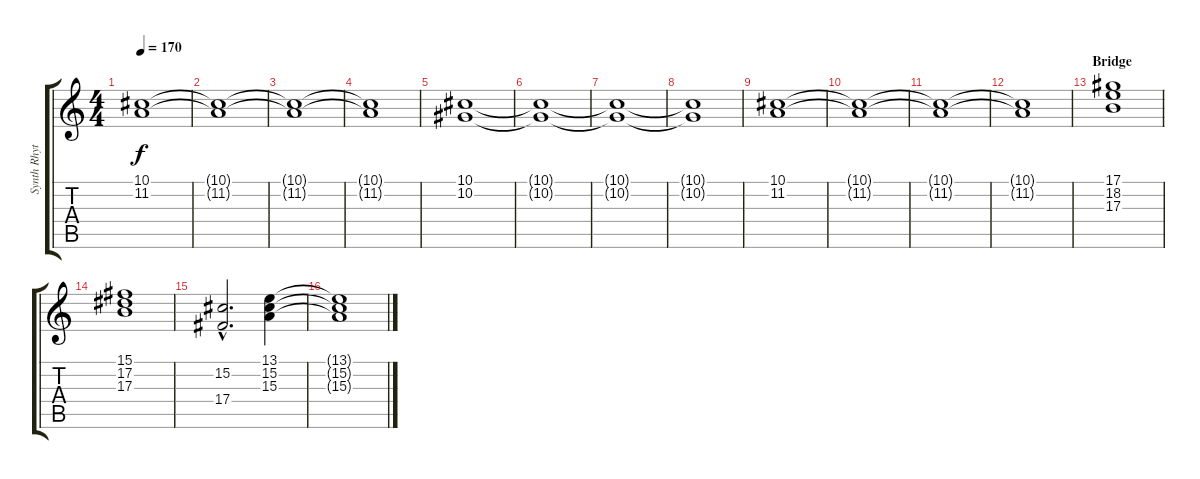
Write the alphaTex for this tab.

\track ("Synth Rhythm" "Synth Rhyt") {instrument harpsichord}
\staff {score tabs}
\tuning (Eb4 Bb3 Gb3 Db3 Ab2 Eb2) {hide}
\ts (4 4)
\tempo 170
\clef g2
\ks c
(10.1 11.2).1{dy f} |
(10.1{t} 11.2{t}).1 |
(10.1{t} 11.2{t}).1 |
(10.1{t} 11.2{t}).1 |
(10.1 10.2).1 |
(10.1{t} 10.2{t}).1 |
(10.1{t} 10.2{t}).1 |
(10.1{t} 10.2{t}).1 |
(10.1 11.2).1 |
(10.1{t} 11.2{t}).1 |
(10.1{t} 11.2{t}).1 |
(10.1{t} 11.2{t}).1 |
\section ("" "Bridge")
(17.1 18.2 17.3).1 |
(15.1 17.2 17.3).1 |
(15.2{hac} 17.4{hac}).2{d} (13.1 15.2 15.3).4 |
(13.1{t} 15.2{t} 15.3{t}).1
